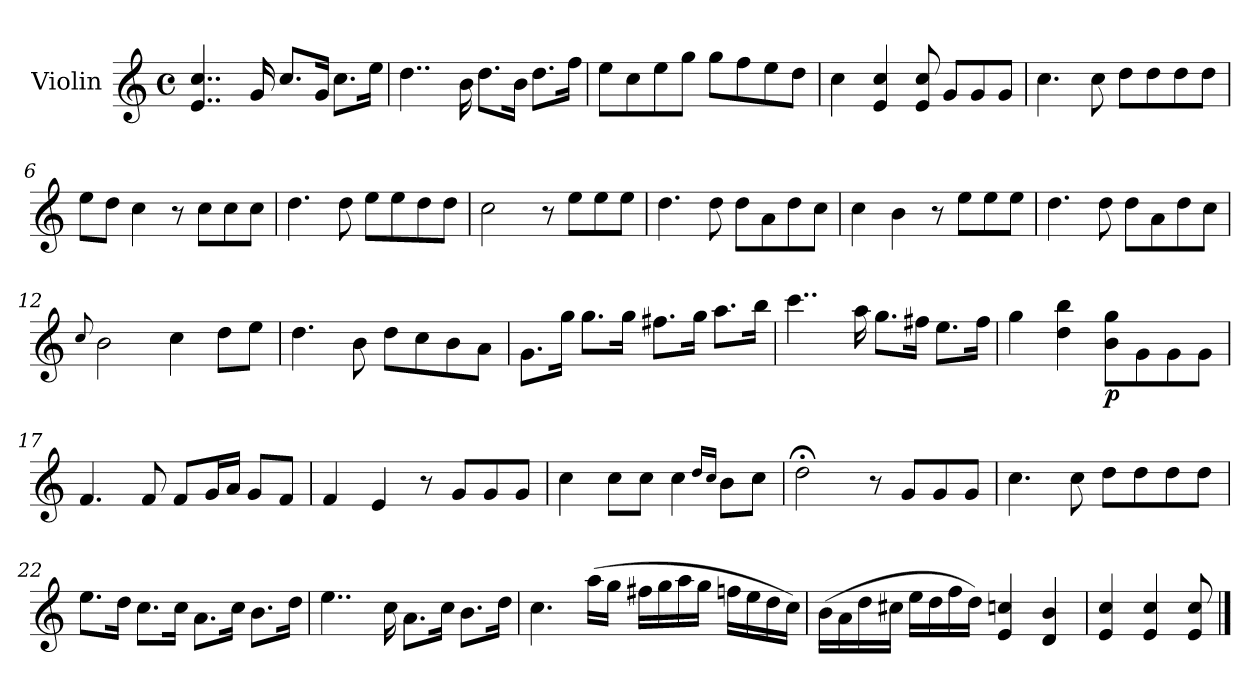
**kern	**dynam
*part1	*part1
*staff1	*staff1
*I"Violin	*
*I'Vln.	*
*clefG2	*
*k[]	*
*M4/4	*
*met(c)	*
=1	=1
4..e/ 4..cc/	.
16g/	.
8.cc/L	.
16g/Jk	.
8.cc\L	.
16ee\Jk	.
=2	=2
4..dd\	.
16b\	.
8.dd\L	.
16b\Jk	.
8.dd\L	.
16ff\Jk	.
=3	=3
8ee\L	.
8cc\	.
8ee\	.
8gg\J	.
8gg\L	.
8ff\	.
8ee\	.
8dd\J	.
=4	=4
4cc\	.
4e/ 4cc/	.
8e/ 8cc/	.
8g/L	.
8g/	.
8g/J	.
!!LO:LB:g=z
=5	=5
4.cc\	.
8cc\	.
8dd\L	.
8dd\	.
8dd\	.
8dd\J	.
=6	=6
8ee\L	.
8dd\J	.
4cc\	.
8r	.
8cc\L	.
8cc\	.
8cc\J	.
=7	=7
4.dd\	.
8dd\	.
8ee\L	.
8ee\	.
8dd\	.
8dd\J	.
=8	=8
2cc\	.
8r	.
8ee\L	.
8ee\	.
8ee\J	.
=9	=9
4.dd\	.
8dd\	.
8dd\L	.
8a\	.
8dd\	.
8cc\J	.
!!LO:LB:g=z
=10	=10
4cc\	.
4b\	.
8r	.
8ee\L	.
8ee\	.
8ee\J	.
=11	=11
4.dd\	.
8dd\	.
8dd\L	.
8a\	.
8dd\	.
8cc\J	.
=12	=12
8qqcc/	.
2b\	.
4cc\	.
8dd\L	.
8ee\J	.
=13	=13
4.dd\	.
8b\	.
8dd\L	.
8cc\	.
8b\	.
8a\J	.
=14	=14
8.g\L	.
16gg\Jk	.
8.gg\L	.
16gg\Jk	.
8.ff#X\L	.
16gg\Jk	.
8.aa\L	.
16bb\Jk	.
!!LO:LB:g=z
=15	=15
4..ccc\	.
16aa\	.
8.gg\L	.
16ff#X\Jk	.
8.ee\L	.
16ff#\Jk	.
=16	=16
4gg\	.
4dd\ 4bb\	.
!	!LO:DY:b
8b\ 8gg\L	p
8g\	.
8g\	.
8g\J	.
=17	=17
4.f/	.
8f/	.
8f/L	.
16g/L	.
16a/JJ	.
8g/L	.
8f/J	.
=18	=18
4f/	.
4e/	.
8r	.
8g/L	.
8g/	.
8g/J	.
=19	=19
4cc\	.
8cc\L	.
8cc\J	.
4cc\	.
16qqdd/LL	.
16qqcc/JJ	.
8b\L	.
8cc\J	.
!!LO:LB:g=z
=20	=20
2dd;<\	.
8r	.
8g/L	.
8g/	.
8g/J	.
=21	=21
4.cc\	.
8cc\	.
8dd\L	.
8dd\	.
8dd\	.
8dd\J	.
=22	=22
8.ee\L	.
16dd\Jk	.
8.cc\L	.
16cc\Jk	.
8.a\L	.
16cc\Jk	.
8.b\L	.
16dd\Jk	.
=23	=23
4..ee\	.
16cc\	.
8.a\L	.
16cc\Jk	.
8.b\L	.
16dd\Jk	.
!!LO:LB:g=z
=24	=24
4.cc\	.
(>16aa\LL	.
16gg\JJ	.
16ff#X\LL	.
16gg\	.
16aa\	.
16gg\JJ	.
16ffn\LL	.
16ee\	.
16dd\	.
16cc\JJ)	.
=25	=25
(>16b\LL	.
16a\	.
16dd\	.
16cc#X\JJ	.
16ee\LL	.
16dd\	.
16ff\	.
16dd\JJ)	.
4e/ 4ccn/	.
4d/ 4b/	.
=26	=26
4e/ 4cc/	.
4e/ 4cc/	.
8e/ 8cc/	.
==	==
*-	*-
